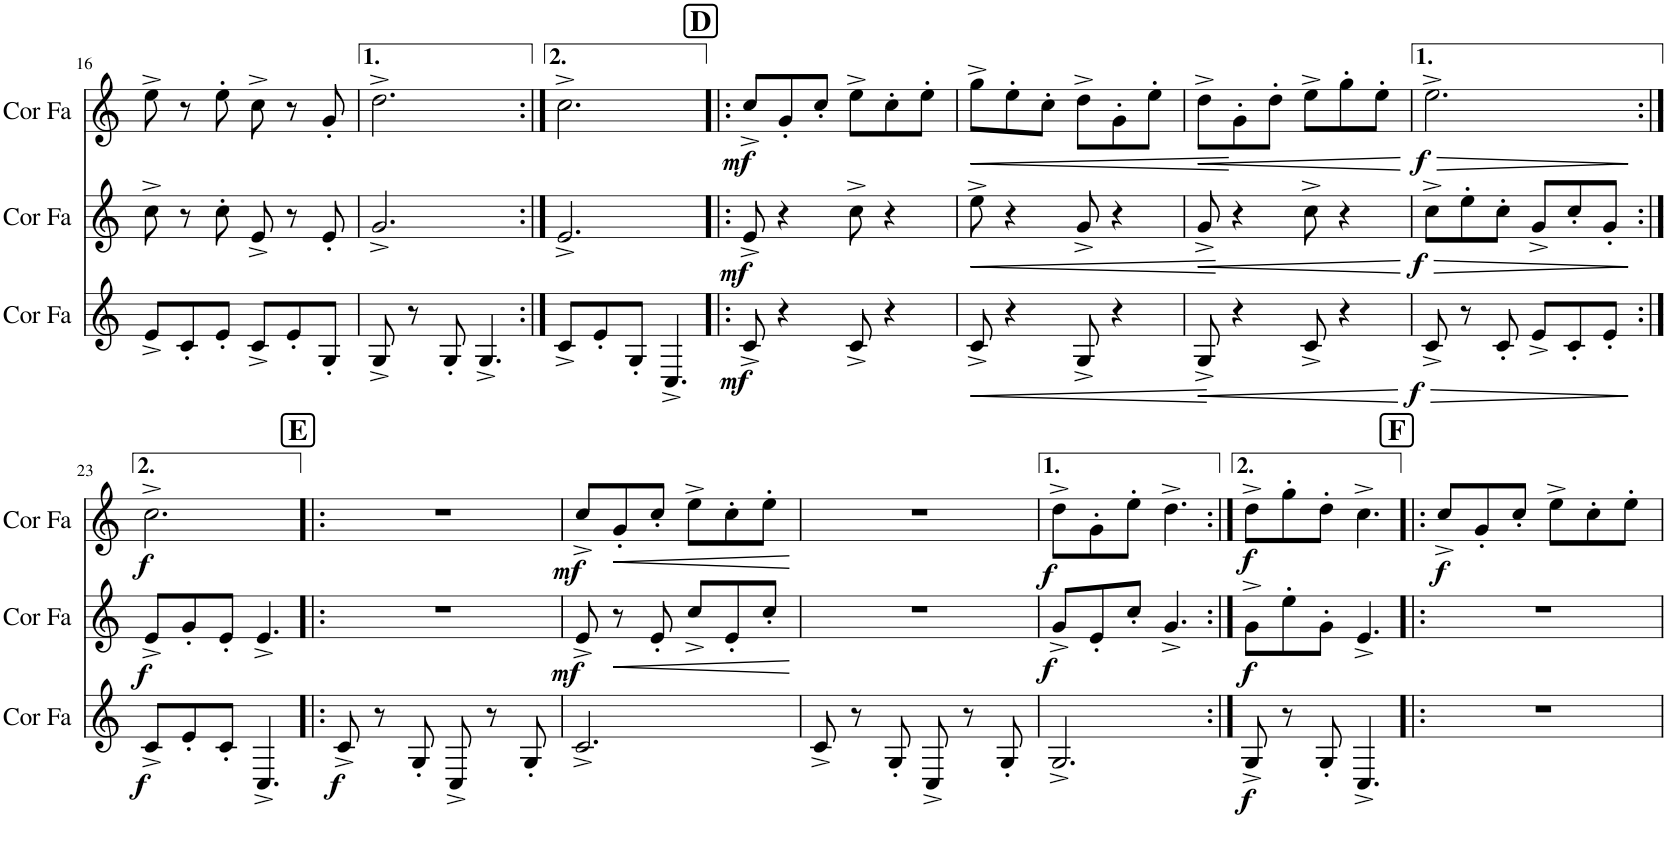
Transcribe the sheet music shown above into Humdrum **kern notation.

**kern	**dynam	**kern	**dynam	**kern	**dynam
*part3	*part3	*part2	*part2	*part1	*part1
*staff3	*staff3	*staff2	*staff2	*staff1	*staff1
*I"Cor en Fa	*	*I"Cor en Fa	*	*I"Cor en Fa	*
*I'Cor Fa	*	*I'Cor Fa	*	*I'Cor Fa	*
!!LO:PB:g=z
*clefG2	*	*clefG2	*	*clefG2	*
*Trd4c7	*	*Trd4c7	*	*Trd4c7	*
*k[]	*	*k[]	*	*k[]	*
*M6/8	*	*M6/8	*	*M6/8	*
=16	=16	=16	=16	=16	=16
8e^/L	.	8cc^\	.	8ee^\	.
8c'/	.	8r	.	8r	.
8e'/J	.	8cc'\	.	8ee'\	.
8c^/L	.	8e^/	.	8cc^\	.
8e'/	.	8r	.	8r	.
8G'/J	.	8e'/	.	8g'/	.
=17	=17	=17	=17	=17	=17
8G^/	.	2.g^/	.	2.dd^\	.
8r	.	.	.	.	.
8G'/	.	.	.	.	.
4.G^/	.	.	.	.	.
=18:|!	=18:|!	=18:|!	=18:|!	=18:|!	=18:|!
8c^/L	.	2.e^/	.	2.cc^\	.
8e'/	.	.	.	.	.
8G'/J	.	.	.	.	.
4.C^/	.	.	.	.	.
!!LO:REH:place=s1:a:B:cj:fs=14:t=D
=19!|:	=19!|:	=19!|:	=19!|:	=19!|:	=19!|:
!	!LO:DY:b	!	!LO:DY:b	!	!LO:DY:b
8c^/	mf	8e^/	mf	8cc^/L	mf
4r	.	4r	.	8g'/	.
.	.	.	.	8cc'/J	.
8c^/	.	8cc^\	.	8ee^\L	.
4r	.	4r	.	8cc'\	.
.	.	.	.	8ee'\J	.
=20	=20	=20	=20	=20	=20
!	!LO:HP:b	!	!LO:HP:b	!	!LO:HP:b
8c^/	<	8ee^\	<	8gg^\L	<
4r	.	4r	.	8ee'\	.
.	.	.	.	8cc'\J	.
8G^/	.	8g^/	.	8dd^\L	.
4r	.	4r	.	8g'\	.
.	.	.	.	8ee'\J	.
.	[	.	[	.	[
=21	=21	=21	=21	=21	=21
!	!LO:HP:b	!	!LO:HP:b	!	!LO:HP:b
8G^/	<	8g^/	<	8dd^\L	<
4r	.	4r	.	8g'\	.
.	.	.	.	8dd'\J	.
8c^/	.	8cc^\	.	8ee^\L	.
4r	.	4r	.	8gg'\	.
.	.	.	.	8ee'\J	.
.	[	.	[	.	[
=22	=22	=22	=22	=22	=22
!	!LO:HP:b	!	!LO:HP:b	!	!LO:HP:b
!	!LO:DY:n=1:b	!	!LO:DY:n=1:b	!	!LO:DY:n=1:b
8c^/	> f	8cc^\L	> f	2.ee^\	> f
8r	.	8ee'\	.	.	.
8c'/	.	8cc'\J	.	.	.
8e^/L	.	8g^/L	.	.	.
8c'/	.	8cc'/	.	.	.
8e'/J	.	8g'/J	.	.	.
.	]	.	]	.	]
!!LO:LB:g=z
=23:|!	=23:|!	=23:|!	=23:|!	=23:|!	=23:|!
!	!LO:DY:b	!	!LO:DY:b	!	!LO:DY:b
8c^/L	f	8e^/L	f	2.cc^\	f
8e'/	.	8g'/	.	.	.
8c'/J	.	8e'/J	.	.	.
4.C^/	.	4.e^/	.	.	.
!!LO:REH:place=s1:a:B:cj:fs=14:t=E
=24!|:	=24!|:	=24!|:	=24!|:	=24!|:	=24!|:
!	!LO:DY:b	!	!	!	!
8c^/	f	2.r	.	2.r	.
8r	.	.	.	.	.
8G'/	.	.	.	.	.
8C^/	.	.	.	.	.
8r	.	.	.	.	.
8G'/	.	.	.	.	.
=25	=25	=25	=25	=25	=25
!	!	!	!LO:DY:b	!	!LO:DY:b
2.c^/	.	8e^/	mf	8cc^/L	mf
!	!	!	!LO:HP:b	!	!LO:HP:b
.	.	8r	<	8g'/	<
.	.	8e'/	.	8cc'/J	.
.	.	8cc^/L	.	8ee^\L	.
.	.	8e'/	.	8cc'\	.
.	.	8cc'/J	.	8ee'\J	.
.	.	.	[	.	[
=26	=26	=26	=26	=26	=26
8c^/	.	2.r	.	2.r	.
8r	.	.	.	.	.
8G'/	.	.	.	.	.
8C^/	.	.	.	.	.
8r	.	.	.	.	.
8G'/	.	.	.	.	.
=27	=27	=27	=27	=27	=27
!	!	!	!LO:DY:b	!	!LO:DY:b
2.G^/	.	8g^/L	f	8dd^\L	f
.	.	8e'/	.	8g'\	.
.	.	8cc'/J	.	8ee'\J	.
.	.	4.g^/	.	4.dd^\	.
=28:|!	=28:|!	=28:|!	=28:|!	=28:|!	=28:|!
!	!LO:DY:b	!	!LO:DY:b	!	!LO:DY:b
8G^/	f	8g^\L	f	8dd^\L	f
8r	.	8ee'\	.	8gg'\	.
8G'/	.	8g'\J	.	8dd'\J	.
4.C^/	.	4.e^/	.	4.cc^\	.
!!LO:REH:place=s1:a:B:cj:fs=14:t=F
=29!|:	=29!|:	=29!|:	=29!|:	=29!|:	=29!|:
!	!	!	!	!	!LO:DY:b
2.r	.	2.r	.	8cc^/L	f
.	.	.	.	8g'/	.
.	.	.	.	8cc'/J	.
.	.	.	.	8ee^\L	.
.	.	.	.	8cc'\	.
.	.	.	.	8ee'\J	.
=	=	=	=	=	=
*-	*-	*-	*-	*-	*-
